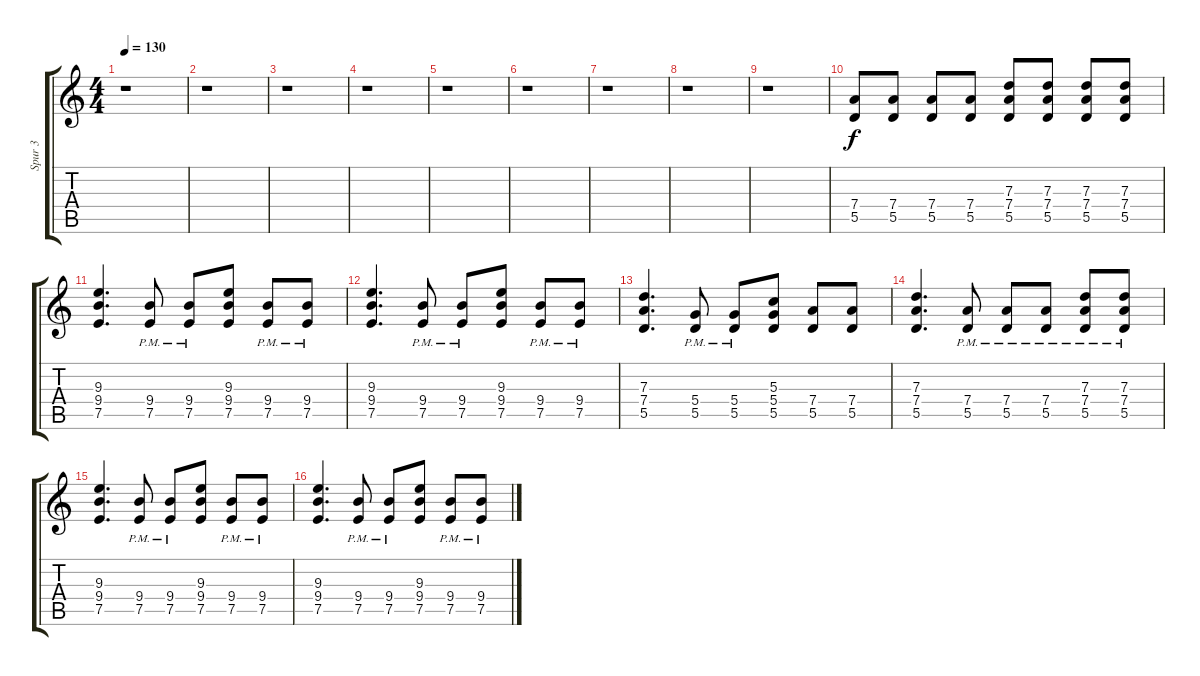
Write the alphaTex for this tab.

\track ("Spur 3" "Spur 3") {instrument overdrivenguitar}
\staff {score tabs}
\tuning (E4 B3 G3 D3 A2 E2) {hide}
\ts (4 4)
\tempo 130
\clef g2
\ks c
r.1{dy f} |
r.1 |
r.1 |
r.1 |
r.1 |
r.1 |
r.1 |
r.1 |
r.1 |
(7.4 5.5).8 (7.4 5.5).8 (7.4 5.5).8 (7.4 5.5).8 (7.3 7.4 5.5).8 (7.3 7.4 5.5).8 (7.3 7.4 5.5).8 (7.3 7.4 5.5).8 |
(9.3 9.4 7.5).4{d} (9.4{pm} 7.5{pm}).8 (9.4{pm} 7.5{pm}).8 (9.3 9.4 7.5).8 (9.4{pm} 7.5{pm}).8 (9.4{pm} 7.5{pm}).8 |
(9.3 9.4 7.5).4{d} (9.4{pm} 7.5{pm}).8 (9.4{pm} 7.5{pm}).8 (9.3 9.4 7.5).8 (9.4{pm} 7.5{pm}).8 (9.4{pm} 7.5{pm}).8 |
(7.3 7.4 5.5).4{d} (5.4{pm} 5.5{pm}).8 (5.4{pm} 5.5{pm}).8 (5.3 5.4 5.5).8 (7.4 5.5).8 (7.4 5.5).8 |
(7.3 7.4 5.5).4{d} (7.4 5.5{pm}).8 (7.4 5.5{pm}).8 (7.4{pm} 5.5).8 (7.3 7.4 5.5{pm}).8 (7.3 7.4 5.5{pm}).8 |
(9.3 9.4 7.5).4{d} (9.4{pm} 7.5{pm}).8 (9.4{pm} 7.5{pm}).8 (9.3 9.4 7.5).8 (9.4{pm} 7.5{pm}).8 (9.4{pm} 7.5{pm}).8 |
(9.3 9.4 7.5).4{d} (9.4{pm} 7.5{pm}).8 (9.4{pm} 7.5{pm}).8 (9.3 9.4 7.5).8 (9.4{pm} 7.5{pm}).8 (9.4{pm} 7.5{pm}).8
